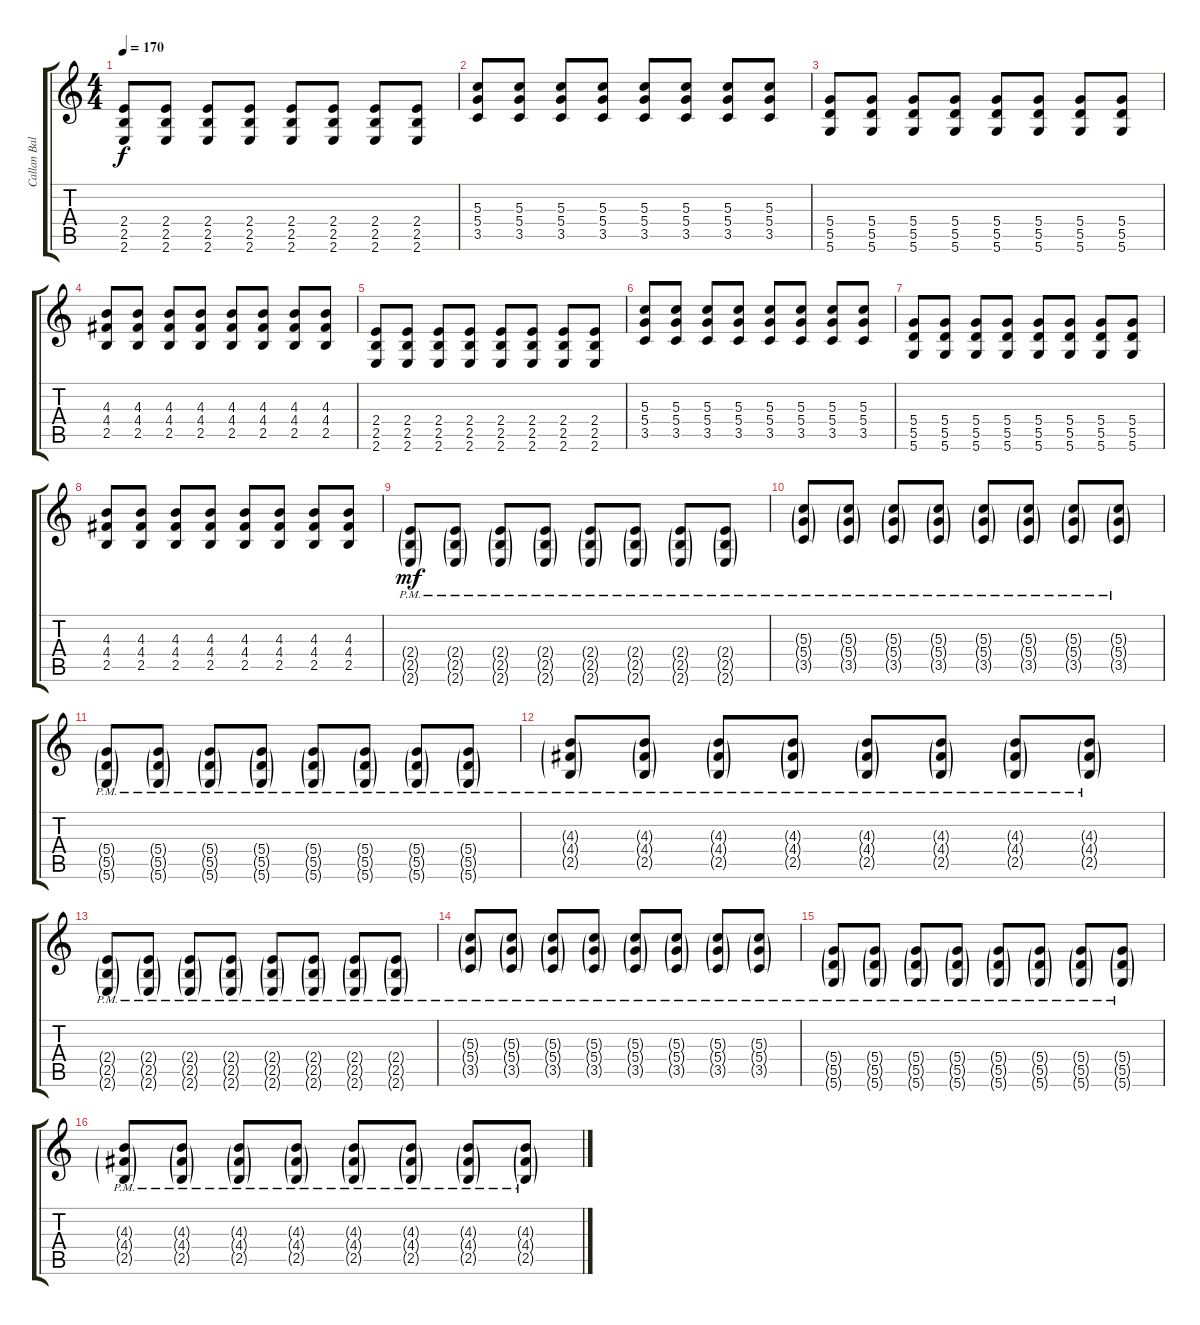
\track ("Callan Ballbags" "Callan Bal") {instrument distortionguitar}
\staff {score tabs}
\tuning (E4 B3 G3 D3 A2 D2) {hide}
\ts (4 4)
\tempo 170
\clef g2
\ks c
(2.4 2.5 2.6).8{dy f} (2.4 2.5 2.6).8 (2.4 2.5 2.6).8 (2.4 2.5 2.6).8 (2.4 2.5 2.6).8 (2.4 2.5 2.6).8 (2.4 2.5 2.6).8 (2.4 2.5 2.6).8 |
(5.3 5.4 3.5).8 (5.3 5.4 3.5).8 (5.3 5.4 3.5).8 (5.3 5.4 3.5).8 (5.3 5.4 3.5).8 (5.3 5.4 3.5).8 (5.3 5.4 3.5).8 (5.3 5.4 3.5).8 |
(5.4 5.5 5.6).8 (5.4 5.5 5.6).8 (5.4 5.5 5.6).8 (5.4 5.5 5.6).8 (5.4 5.5 5.6).8 (5.4 5.5 5.6).8 (5.4 5.5 5.6).8 (5.4 5.5 5.6).8 |
(4.3 4.4 2.5).8 (4.3 4.4 2.5).8 (4.3 4.4 2.5).8 (4.3 4.4 2.5).8 (4.3 4.4 2.5).8 (4.3 4.4 2.5).8 (4.3 4.4 2.5).8 (4.3 4.4 2.5).8 |
(2.4 2.5 2.6).8 (2.4 2.5 2.6).8 (2.4 2.5 2.6).8 (2.4 2.5 2.6).8 (2.4 2.5 2.6).8 (2.4 2.5 2.6).8 (2.4 2.5 2.6).8 (2.4 2.5 2.6).8 |
(5.3 5.4 3.5).8 (5.3 5.4 3.5).8 (5.3 5.4 3.5).8 (5.3 5.4 3.5).8 (5.3 5.4 3.5).8 (5.3 5.4 3.5).8 (5.3 5.4 3.5).8 (5.3 5.4 3.5).8 |
(5.4 5.5 5.6).8 (5.4 5.5 5.6).8 (5.4 5.5 5.6).8 (5.4 5.5 5.6).8 (5.4 5.5 5.6).8 (5.4 5.5 5.6).8 (5.4 5.5 5.6).8 (5.4 5.5 5.6).8 |
(4.3 4.4 2.5).8 (4.3 4.4 2.5).8 (4.3 4.4 2.5).8 (4.3 4.4 2.5).8 (4.3 4.4 2.5).8 (4.3 4.4 2.5).8 (4.3 4.4 2.5).8 (4.3 4.4 2.5).8 |
(2.4{g} 2.5{g pm} 2.6{g}).8{dy mf} (2.4{g} 2.5{g pm} 2.6{g}).8 (2.4{g} 2.5{g pm} 2.6{g}).8 (2.4{g} 2.5{g pm} 2.6{g}).8 (2.4{g} 2.5{g pm} 2.6{g}).8 (2.4{g} 2.5{g pm} 2.6{g}).8 (2.4{g} 2.5{g pm} 2.6{g}).8 (2.4{g} 2.5{g pm} 2.6{g pm}).8 |
(5.3{g} 5.4{g} 3.5{g pm}).8 (5.3{g} 5.4{g} 3.5{g pm}).8 (5.3{g} 5.4{g} 3.5{g pm}).8 (5.3{g} 5.4{g} 3.5{g pm}).8 (5.3{g} 5.4{g} 3.5{g pm}).8 (5.3{g} 5.4{g} 3.5{g pm}).8 (5.3{g} 5.4{g} 3.5{g pm}).8 (5.3{g} 5.4{g} 3.5{g pm}).8 |
(5.4{g} 5.5{g pm} 5.6{g}).8 (5.4{g} 5.5{g pm} 5.6{g}).8 (5.4{g} 5.5{g pm} 5.6{g}).8 (5.4{g} 5.5{g pm} 5.6{g}).8 (5.4{g} 5.5{g pm} 5.6{g}).8 (5.4{g} 5.5{g pm} 5.6{g}).8 (5.4{g} 5.5{g pm} 5.6{g}).8 (5.4{g} 5.5{g pm} 5.6{g}).8 |
(4.3{g} 4.4{g} 2.5{g pm}).8 (4.3{g} 4.4{g} 2.5{g pm}).8 (4.3{g} 4.4{g} 2.5{g pm}).8 (4.3{g} 4.4{g} 2.5{g pm}).8 (4.3{g} 4.4{g} 2.5{g pm}).8 (4.3{g} 4.4{g} 2.5{g pm}).8 (4.3{g} 4.4{g} 2.5{g pm}).8 (4.3{g pm} 4.4{g} 2.5{g}).8 |
(2.4{g} 2.5{g pm} 2.6{g}).8 (2.4{g} 2.5{g pm} 2.6{g}).8 (2.4{g} 2.5{g pm} 2.6{g}).8 (2.4{g} 2.5{g pm} 2.6{g}).8 (2.4{g} 2.5{g pm} 2.6{g}).8 (2.4{g} 2.5{g pm} 2.6{g}).8 (2.4{g} 2.5{g pm} 2.6{g}).8 (2.4{g} 2.5{g pm} 2.6{g pm}).8 |
(5.3{g} 5.4{g} 3.5{g pm}).8 (5.3{g} 5.4{g} 3.5{g pm}).8 (5.3{g} 5.4{g} 3.5{g pm}).8 (5.3{g} 5.4{g} 3.5{g pm}).8 (5.3{g} 5.4{g} 3.5{g pm}).8 (5.3{g} 5.4{g} 3.5{g pm}).8 (5.3{g} 5.4{g} 3.5{g pm}).8 (5.3{g} 5.4{g} 3.5{g pm}).8 |
(5.4{g} 5.5{g pm} 5.6{g}).8 (5.4{g} 5.5{g pm} 5.6{g}).8 (5.4{g} 5.5{g pm} 5.6{g}).8 (5.4{g} 5.5{g pm} 5.6{g}).8 (5.4{g} 5.5{g pm} 5.6{g}).8 (5.4{g} 5.5{g pm} 5.6{g}).8 (5.4{g} 5.5{g pm} 5.6{g}).8 (5.4{g} 5.5{g pm} 5.6{g}).8 |
(4.3{g} 4.4{g} 2.5{g pm}).8 (4.3{g} 4.4{g} 2.5{g pm}).8 (4.3{g} 4.4{g} 2.5{g pm}).8 (4.3{g} 4.4{g} 2.5{g pm}).8 (4.3{g} 4.4{g} 2.5{g pm}).8 (4.3{g} 4.4{g} 2.5{g pm}).8 (4.3{g} 4.4{g} 2.5{g pm}).8 (4.3{g pm} 4.4{g} 2.5{g}).8
